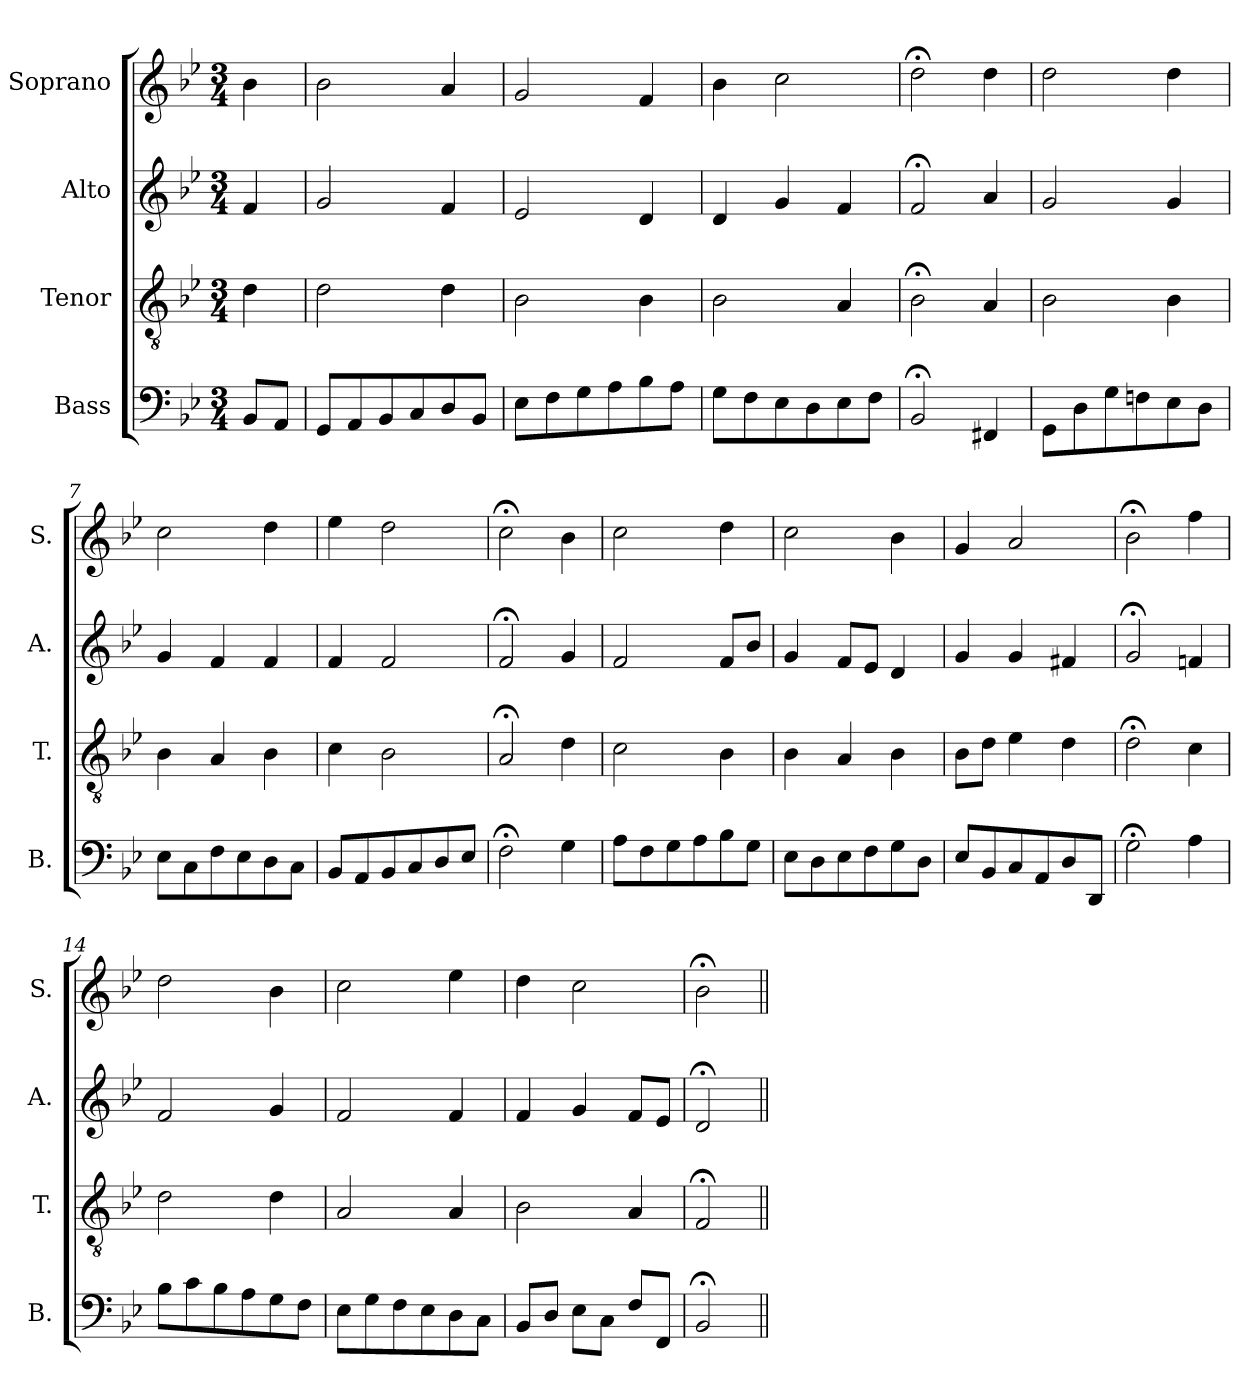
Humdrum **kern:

**kern	**kern	**kern	**kern
*part4	*part3	*part2	*part1
*staff4	*staff3	*staff2	*staff1
*I"Bass	*I"Tenor	*I"Alto	*I"Soprano
*I'B.	*I'T.	*I'A.	*I'S.
*clefF4	*clefGv2	*clefG2	*clefG2
*	*ITrd7c12	*	*
*k[b-e-]	*k[b-e-]	*k[b-e-]	*k[b-e-]
*B-:	*B-:	*B-:	*B-:
*M3/4	*M3/4	*M3/4	*M3/4
=1	=1	=1	=1
8BB-/L	4D\	4f/	4b-\
8AA/J	.	.	.
=2	=2	=2	=2
8GG/L	2D\	2g/	2b-\
8AA/	.	.	.
8BB-/	.	.	.
8C/	.	.	.
8D/	4D\	4f/	4a/
8BB-/J	.	.	.
=3	=3	=3	=3
8E-\L	2BB-\	2e-/	2g/
8F\	.	.	.
8G\	.	.	.
8A\	.	.	.
8B-\	4BB-\	4d/	4f/
8A\J	.	.	.
=4	=4	=4	=4
8G\L	2BB-\	4d/	4b-\
8F\	.	.	.
8E-\	.	4g/	2cc\
8D\	.	.	.
8E-\	4AA/	4f/	.
8F\J	.	.	.
=5	=5	=5	=5
2BB-;</	2BB-;<\	2f;</	2dd;<\
4FF#X/	4AA/	4a/	4dd\
=6	=6	=6	=6
8GG\L	2BB-\	2g/	2dd\
8D\	.	.	.
8G\	.	.	.
8Fn\	.	.	.
8E-\	4BB-\	4g/	4dd\
8D\J	.	.	.
!!LO:LB:g=z
=7	=7	=7	=7
8E-\L	4BB-\	4g/	2cc\
8C\	.	.	.
8F\	4AA/	4f/	.
8E-\	.	.	.
8D\	4BB-\	4f/	4dd\
8C\J	.	.	.
=8	=8	=8	=8
8BB-/L	4C\	4f/	4ee-\
8AA/	.	.	.
8BB-/	2BB-\	2f/	2dd\
8C/	.	.	.
8D/	.	.	.
8E-/J	.	.	.
=9	=9	=9	=9
2F;<\	2AA;</	2f;</	2cc;<\
4G\	4D\	4g/	4b-\
=10	=10	=10	=10
8A\L	2C\	2f/	2cc\
8F\	.	.	.
8G\	.	.	.
8A\	.	.	.
8B-\	4BB-\	8f/L	4dd\
8G\J	.	8b-/J	.
=11	=11	=11	=11
8E-\L	4BB-\	4g/	2cc\
8D\	.	.	.
8E-\	4AA/	8f/L	.
8F\	.	8e-/J	.
8G\	4BB-\	4d/	4b-\
8D\J	.	.	.
!!LO:PB:g=z
=12	=12	=12	=12
8E-/L	8BB-\L	4g/	4g/
8BB-/	8D\J	.	.
8C/	4E-\	4g/	2a/
8AA/	.	.	.
8D/	4D\	4f#X/	.
8DD/J	.	.	.
=13	=13	=13	=13
2G;<\	2D;<\	2g;</	2b-;<\
4A\	4C\	4fn/	4ff\
=14	=14	=14	=14
8B-\L	2D\	2f/	2dd\
8c\	.	.	.
8B-\	.	.	.
8A\	.	.	.
8G\	4D\	4g/	4b-\
8F\J	.	.	.
=15	=15	=15	=15
8E-\L	2AA/	2f/	2cc\
8G\	.	.	.
8F\	.	.	.
8E-\	.	.	.
8D\	4AA/	4f/	4ee-\
8C\J	.	.	.
=16	=16	=16	=16
8BB-/L	2BB-\	4f/	4dd\
8D/J	.	.	.
8E-\L	.	4g/	2cc\
8C\J	.	.	.
8F/L	4AA/	8f/L	.
8FF/J	.	8e-/J	.
=17	=17	=17	=17
2BB-;</	2FF;</	2d;</	2b-;<\
=||	=||	=||	=||
*-	*-	*-	*-
